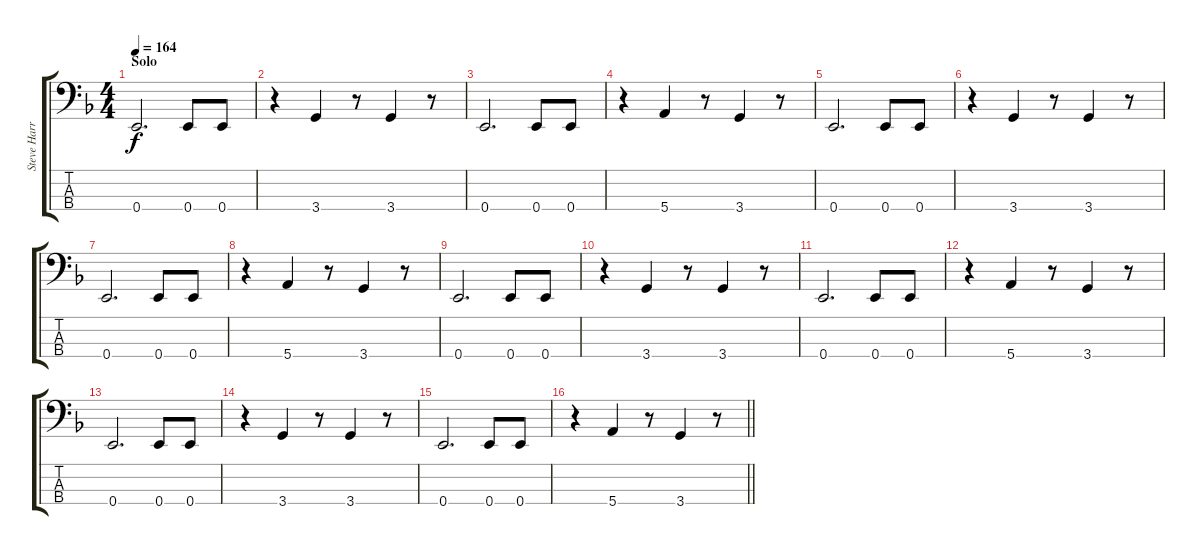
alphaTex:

\track ("Steve Harris" "Steve Harr") {instrument electricbassfinger}
\staff {score tabs}
\tuning (G2 D2 A1 E1) {hide}
\ts (4 4)
\section ("" "Solo")
\tempo 164
\clef f4
\ks f
0.4.2{d dy f} 0.4.8 0.4.8 |
r.4 3.4.4 r.8 3.4.4 r.8 |
0.4.2{d} 0.4.8 0.4.8 |
r.4 5.4.4 r.8 3.4.4 r.8 |
0.4.2{d} 0.4.8 0.4.8 |
r.4 3.4.4 r.8 3.4.4 r.8 |
0.4.2{d} 0.4.8 0.4.8 |
r.4 5.4.4 r.8 3.4.4 r.8 |
0.4.2{d} 0.4.8 0.4.8 |
r.4 3.4.4 r.8 3.4.4 r.8 |
0.4.2{d} 0.4.8 0.4.8 |
r.4 5.4.4 r.8 3.4.4 r.8 |
0.4.2{d} 0.4.8 0.4.8 |
r.4 3.4.4 r.8 3.4.4 r.8 |
0.4.2{d} 0.4.8 0.4.8 |
\barLineRight lightlight
r.4 5.4.4 r.8 3.4.4 r.8
